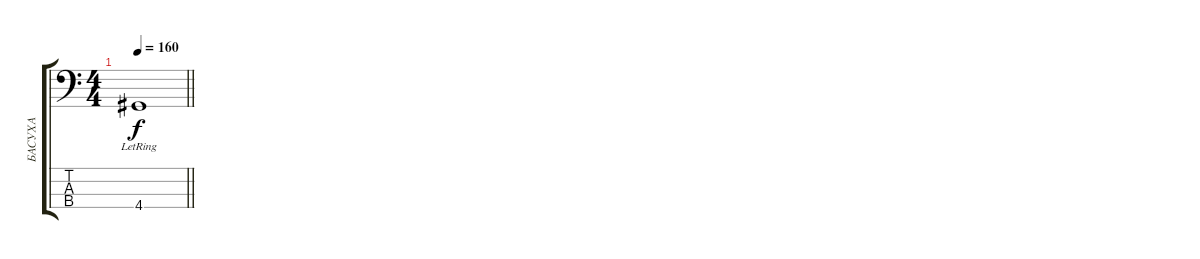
\track ("БАСУХА" "БАСУХА") {instrument electricbassfinger}
\staff {score tabs}
\tuning (G2 D2 A1 E1) {hide}
\ts (4 4)
\tempo 160
\clef f4
\barLineRight lightlight
\ks c
4.4{lr}.1{dy f}
